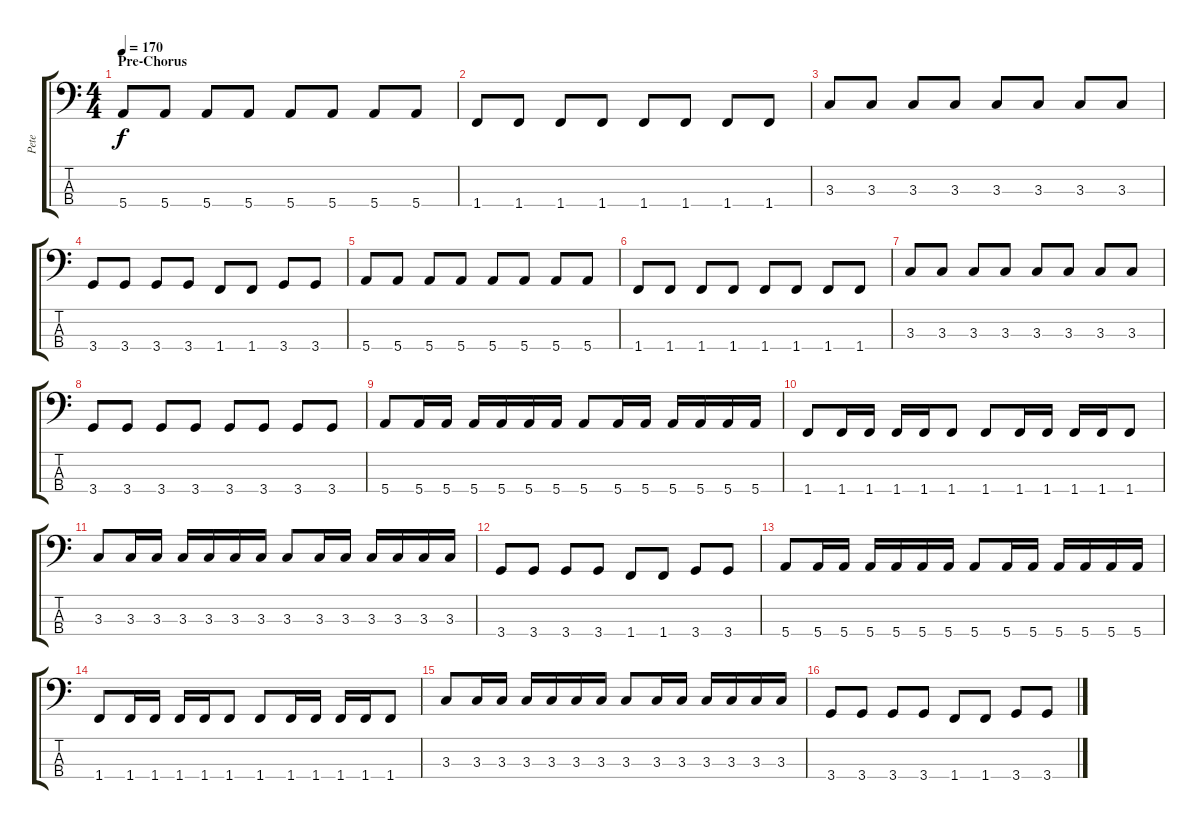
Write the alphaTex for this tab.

\track ("Pete" "Pete") {instrument electricbasspick}
\staff {score tabs}
\tuning (G2 D2 A1 E1) {hide}
\ts (4 4)
\section ("" "Pre-Chorus")
\tempo 170
\clef f4
\ks c
5.4.8{dy f} 5.4.8 5.4.8 5.4.8 5.4.8 5.4.8 5.4.8 5.4.8 |
1.4.8 1.4.8 1.4.8 1.4.8 1.4.8 1.4.8 1.4.8 1.4.8 |
3.3.8 3.3.8 3.3.8 3.3.8 3.3.8 3.3.8 3.3.8 3.3.8 |
3.4.8 3.4.8 3.4.8 3.4.8 1.4.8 1.4.8 3.4.8 3.4.8 |
5.4.8 5.4.8 5.4.8 5.4.8 5.4.8 5.4.8 5.4.8 5.4.8 |
1.4.8 1.4.8 1.4.8 1.4.8 1.4.8 1.4.8 1.4.8 1.4.8 |
3.3.8 3.3.8 3.3.8 3.3.8 3.3.8 3.3.8 3.3.8 3.3.8 |
3.4.8 3.4.8 3.4.8 3.4.8 3.4.8 3.4.8 3.4.8 3.4.8 |
5.4.8 5.4.16 5.4.16 5.4.16 5.4.16 5.4.16 5.4.16 5.4.8 5.4.16 5.4.16 5.4.16 5.4.16 5.4.16 5.4.16 |
1.4.8 1.4.16 1.4.16 1.4.16 1.4.16 1.4.8 1.4.8 1.4.16 1.4.16 1.4.16 1.4.16 1.4.8 |
3.3.8 3.3.16 3.3.16 3.3.16 3.3.16 3.3.16 3.3.16 3.3.8 3.3.16 3.3.16 3.3.16 3.3.16 3.3.16 3.3.16 |
3.4.8 3.4.8 3.4.8 3.4.8 1.4.8 1.4.8 3.4.8 3.4.8 |
5.4.8 5.4.16 5.4.16 5.4.16 5.4.16 5.4.16 5.4.16 5.4.8 5.4.16 5.4.16 5.4.16 5.4.16 5.4.16 5.4.16 |
1.4.8 1.4.16 1.4.16 1.4.16 1.4.16 1.4.8 1.4.8 1.4.16 1.4.16 1.4.16 1.4.16 1.4.8 |
3.3.8 3.3.16 3.3.16 3.3.16 3.3.16 3.3.16 3.3.16 3.3.8 3.3.16 3.3.16 3.3.16 3.3.16 3.3.16 3.3.16 |
3.4.8 3.4.8 3.4.8 3.4.8 1.4.8 1.4.8 3.4.8 3.4.8
